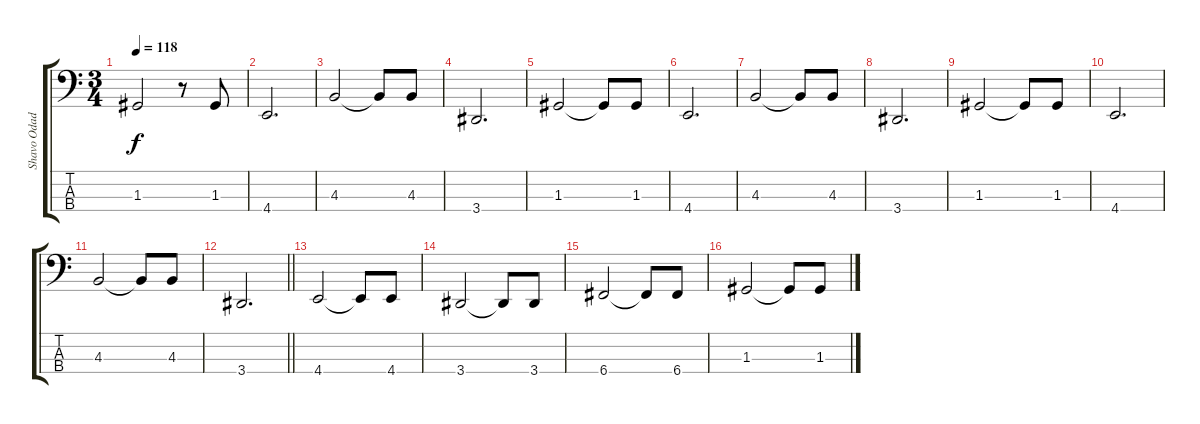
\track ("Shavo Odadjian" "Shavo Odad") {instrument electricbasspick}
\staff {score tabs}
\tuning (F2 C2 G1 C1) {hide}
\ts (3 4)
\tempo 118
\clef f4
\ks c
1.3.2{dy f} r.8 1.3.8 |
4.4.2{d} |
4.3.2 4.3{t}.8 4.3.8 |
3.4.2{d} |
1.3.2 1.3{t}.8 1.3.8 |
4.4.2{d} |
4.3.2 4.3{t}.8 4.3.8 |
3.4.2{d} |
1.3.2 1.3{t}.8 1.3.8 |
4.4.2{d} |
4.3.2 4.3{t}.8 4.3.8 |
\barLineRight lightlight
3.4.2{d} |
4.4.2 4.4{t}.8 4.4.8 |
3.4.2 3.4{t}.8 3.4.8 |
6.4.2 6.4{t}.8 6.4.8 |
1.3.2 1.3{t}.8 1.3.8
